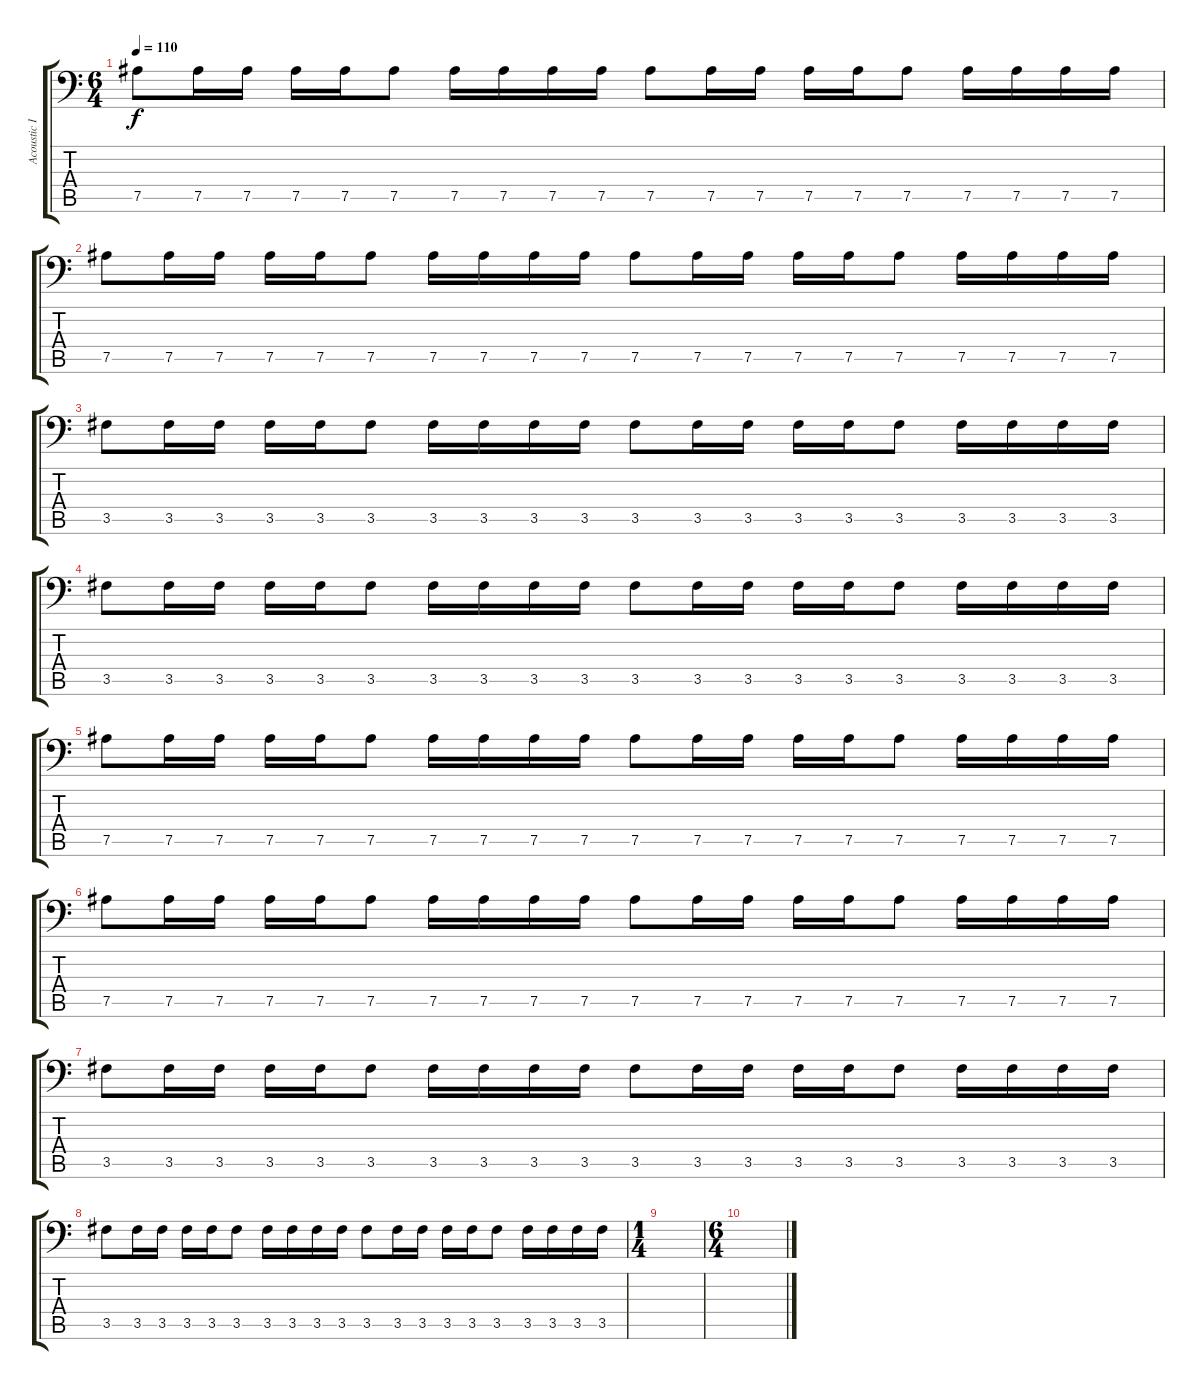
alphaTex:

\track ("Acoustic II" "Acoustic I") {instrument acousticguitarsteel}
\staff {score tabs}
\tuning (Bb3 F3 Db3 Ab2 Eb2 Bb1) {hide}
\ts (6 4)
\tempo 110
\clef f4
\ks c
7.5.8{dy f instrument acousticguitarsteel} 7.5.16 7.5.16 7.5.16 7.5.16 7.5.8 7.5.16 7.5.16 7.5.16 7.5.16 7.5.8 7.5.16 7.5.16 7.5.16 7.5.16 7.5.8 7.5.16 7.5.16 7.5.16 7.5.16 |
7.5.8 7.5.16 7.5.16 7.5.16 7.5.16 7.5.8 7.5.16 7.5.16 7.5.16 7.5.16 7.5.8 7.5.16 7.5.16 7.5.16 7.5.16 7.5.8 7.5.16 7.5.16 7.5.16 7.5.16 |
3.5.8 3.5.16 3.5.16 3.5.16 3.5.16 3.5.8 3.5.16 3.5.16 3.5.16 3.5.16 3.5.8 3.5.16 3.5.16 3.5.16 3.5.16 3.5.8 3.5.16 3.5.16 3.5.16 3.5.16 |
3.5.8 3.5.16 3.5.16 3.5.16 3.5.16 3.5.8 3.5.16 3.5.16 3.5.16 3.5.16 3.5.8 3.5.16 3.5.16 3.5.16 3.5.16 3.5.8 3.5.16 3.5.16 3.5.16 3.5.16 |
7.5.8 7.5.16 7.5.16 7.5.16 7.5.16 7.5.8 7.5.16 7.5.16 7.5.16 7.5.16 7.5.8 7.5.16 7.5.16 7.5.16 7.5.16 7.5.8 7.5.16 7.5.16 7.5.16 7.5.16 |
7.5.8 7.5.16 7.5.16 7.5.16 7.5.16 7.5.8 7.5.16 7.5.16 7.5.16 7.5.16 7.5.8 7.5.16 7.5.16 7.5.16 7.5.16 7.5.8 7.5.16 7.5.16 7.5.16 7.5.16 |
3.5.8 3.5.16 3.5.16 3.5.16 3.5.16 3.5.8 3.5.16 3.5.16 3.5.16 3.5.16 3.5.8 3.5.16 3.5.16 3.5.16 3.5.16 3.5.8 3.5.16 3.5.16 3.5.16 3.5.16 |
3.5.8 3.5.16 3.5.16 3.5.16 3.5.16 3.5.8 3.5.16 3.5.16 3.5.16 3.5.16 3.5.8 3.5.16 3.5.16 3.5.16 3.5.16 3.5.8 3.5.16 3.5.16 3.5.16 3.5.16 |
\ts (1 4)
|
\ts (6 4)
